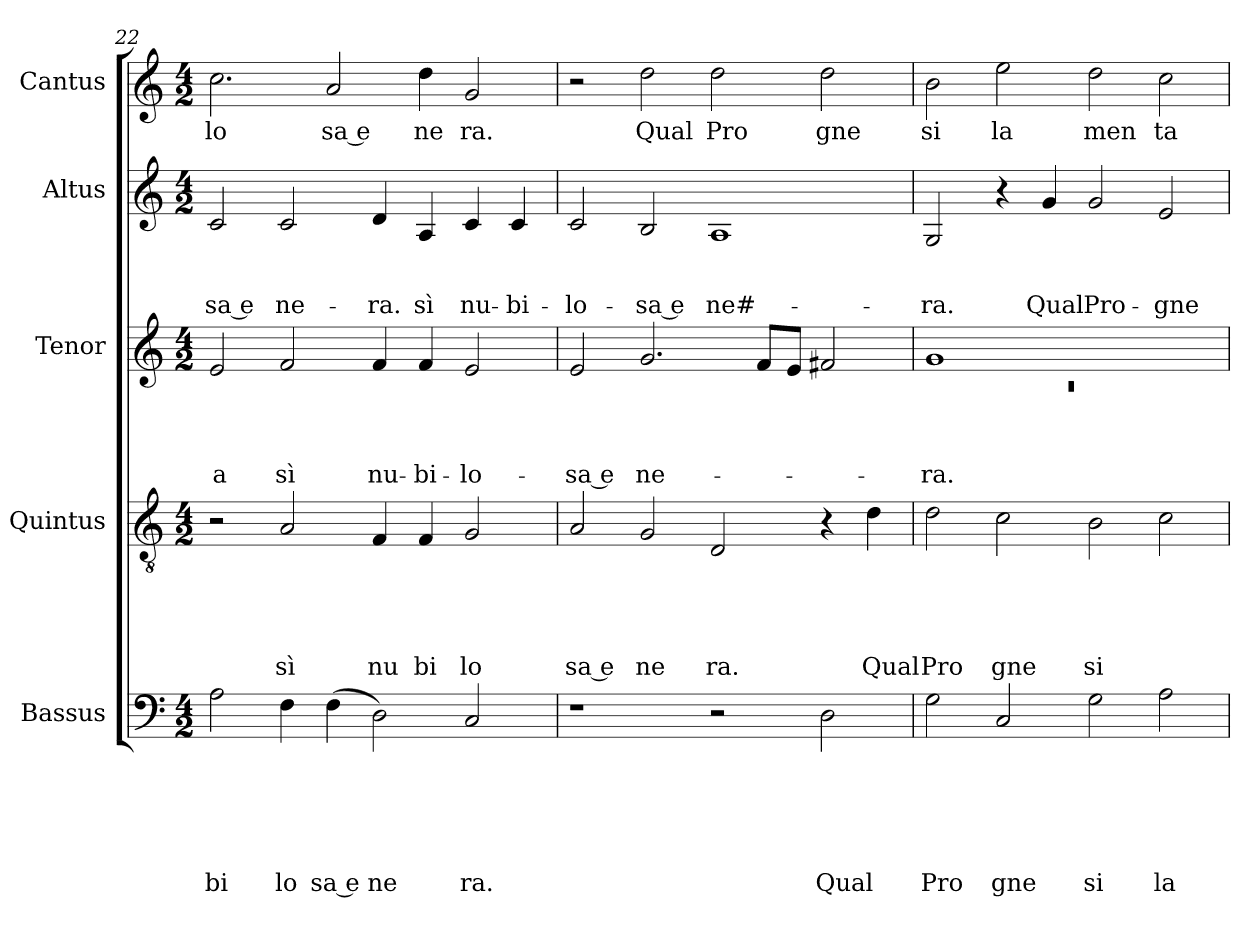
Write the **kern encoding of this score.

**kern	**text	**text	**text	**text	**text	**text	**kern	**text	**text	**text	**text	**text	**kern	**text	**text	**text	**text	**kern	**text	**text	**text	**kern	**text
*part5	*part5	*part5	*part5	*part5	*part5	*part5	*part4	*part4	*part4	*part4	*part4	*part4	*part3	*part3	*part3	*part3	*part3	*part2	*part2	*part2	*part2	*part1	*part1
*staff5	*staff5	*staff5	*staff5	*staff5	*staff5	*staff5	*staff4	*staff4	*staff4	*staff4	*staff4	*staff4	*staff3	*staff3	*staff3	*staff3	*staff3	*staff2	*staff2	*staff2	*staff2	*staff1	*staff1
*I"Bassus	*	*	*	*	*	*	*I"Quintus	*	*	*	*	*	*I"Tenor	*	*	*	*	*I"Altus	*	*	*	*I"Cantus	*
*clefF4	*	*	*	*	*	*	*clefGv2	*	*	*	*	*	*clefG2	*	*	*	*	*clefG2	*	*	*	*clefG2	*
*k[]	*	*	*	*	*	*	*k[]	*	*	*	*	*	*k[]	*	*	*	*	*k[]	*	*	*	*k[]	*
*C:	*	*	*	*	*	*	*C:	*	*	*	*	*	*C:	*	*	*	*	*C:	*	*	*	*C:	*
*M4/2	*	*	*	*	*	*	*M4/2	*	*	*	*	*	*M4/2	*	*	*	*	*M4/2	*	*	*	*M4/2	*
=22	=22	=22	=22	=22	=22	=22	=22	=22	=22	=22	=22	=22	=22	=22	=22	=22	=22	=22	=22	=22	=22	=22	=22
!	!	!	!	!	!	!LO:LY:b	!	!	!	!	!	!	!	!	!	!	!LO:LY:b	!	!	!	!LO:LY:b:rj	!	!LO:LY:b
2A\	.	.	.	.	.	bi	2r	.	.	.	.	.	2e/	.	.	.	-a	2c/	.	.	-sa e	2.cc\	lo
!	!	!	!	!	!	!LO:LY:b	!	!	!	!	!	!LO:LY:b	!	!	!	!	!LO:LY:b	!	!	!	!LO:LY:b	!	!
4F\	.	.	.	.	.	lo	2A/	.	.	.	.	sì	2f/	.	.	.	sì	2c/	.	.	ne-	.	.
!	!	!	!	!	!	!LO:LY:b:rj	!	!	!	!	!	!	!	!	!	!	!	!	!	!	!	!	!LO:LY:b:rj
(<4F\	.	.	.	.	.	sa e	.	.	.	.	.	.	.	.	.	.	.	.	.	.	.	2a/	sa e
!	!	!	!	!	!	!LO:LY:b	!	!	!	!	!	!LO:LY:b	!	!	!	!	!LO:LY:b	!	!	!	!LO:LY:b	!	!
2D\)	.	.	.	.	.	ne	4F/	.	.	.	.	nu	4f/	.	.	.	nu-	4d/	.	.	-ra.	.	.
!	!	!	!	!	!	!	!	!	!	!	!	!LO:LY:b	!	!	!	!	!LO:LY:b	!	!	!	!LO:LY:b	!	!LO:LY:b
.	.	.	.	.	.	.	4F/	.	.	.	.	bi	4f/	.	.	.	-bi-	4A/	.	.	sì	4dd\	ne
!	!	!	!	!	!	!LO:LY:b	!	!	!	!	!	!LO:LY:b	!	!	!	!	!LO:LY:b	!	!	!	!LO:LY:b	!	!LO:LY:b
2C/	.	.	.	.	.	ra.	2G/	.	.	.	.	lo	2e/	.	.	.	-lo-	4c/	.	.	nu-	2g/	ra.
!	!	!	!	!	!	!	!	!	!	!	!	!	!	!	!	!	!	!	!	!	!LO:LY:b	!	!
.	.	.	.	.	.	.	.	.	.	.	.	.	.	.	.	.	.	4c/	.	.	-bi-	.	.
=23	=23	=23	=23	=23	=23	=23	=23	=23	=23	=23	=23	=23	=23	=23	=23	=23	=23	=23	=23	=23	=23	=23	=23
!	!	!	!	!	!	!	!	!	!	!	!	!LO:LY:b:rj	!	!	!	!	!LO:LY:b:rj	!	!	!	!LO:LY:b	!	!
1r	.	.	.	.	.	.	2A/	.	.	.	.	sa e	2e/	.	.	.	-sa e	2c/	.	.	-lo-	2r	.
!	!	!	!	!	!	!	!	!	!	!	!	!LO:LY:b	!	!	!	!	!LO:LY:b	!	!	!	!LO:LY:b:rj	!	!LO:LY:b
.	.	.	.	.	.	.	2G/	.	.	.	.	ne	2.g/	.	.	.	ne-	2B/	.	.	-sa e	2dd\	Qual
!	!	!	!	!	!	!	!	!	!	!	!	!LO:LY:b	!	!	!	!	!	!	!	!	!LO:LY:b	!	!LO:LY:b
2r	.	.	.	.	.	.	2D/	.	.	.	.	ra.	.	.	.	.	.	1A	.	.	ne#-	2dd\	Pro
.	.	.	.	.	.	.	.	.	.	.	.	.	8f/L	.	.	.	.	.	.	.	.	.	.
.	.	.	.	.	.	.	.	.	.	.	.	.	8e/J	.	.	.	.	.	.	.	.	.	.
!	!	!	!	!	!	!LO:LY:b	!	!	!	!	!	!	!	!	!	!	!	!	!	!	!	!	!LO:LY:b
2D\	.	.	.	.	.	Qual	4r	.	.	.	.	.	2f#/	.	.	.	.	.	.	.	.	2dd\	gne
!	!	!	!	!	!	!	!	!	!	!	!	!LO:LY:b	!	!	!	!	!	!	!	!	!	!	!
.	.	.	.	.	.	.	4d\	.	.	.	.	Qual	.	.	.	.	.	.	.	.	.	.	.
=24	=24	=24	=24	=24	=24	=24	=24	=24	=24	=24	=24	=24	=24	=24	=24	=24	=24	=24	=24	=24	=24	=24	=24
*	*	*	*	*	*	*	*	*	*	*	*	*	*^	*	*	*	*	*	*	*	*	*	*
!	!	!	!	!	!	!LO:LY:b	!	!	!	!	!	!LO:LY:b	!	!LO:N:vis=1	!	!	!	!LO:LY:b	!	!	!	!LO:LY:b	!	!LO:LY:b
2G\	.	.	.	.	.	Pro	2d\	.	.	.	.	Pro	1g	0rc	.	.	.	-ra.	2G/	.	.	-ra.	2b\	si
!	!	!	!	!	!	!LO:LY:b	!	!	!	!	!	!LO:LY:b	!	!	!	!	!	!	!	!	!	!	!	!LO:LY:b
2C/	.	.	.	.	.	gne	2c\	.	.	.	.	gne	.	.	.	.	.	.	4r	.	.	.	2ee\	la
!	!	!	!	!	!	!	!	!	!	!	!	!	!	!	!	!	!	!	!	!	!	!LO:LY:b	!	!
.	.	.	.	.	.	.	.	.	.	.	.	.	.	.	.	.	.	.	4g/	.	.	Qual	.	.
!	!	!	!	!	!	!LO:LY:b	!	!	!	!	!	!LO:LY:b	!	!	!	!	!	!	!	!	!	!LO:LY:b	!	!LO:LY:b
2G\	.	.	.	.	.	si	2B\	.	.	.	.	si	1ryy	.	.	.	.	.	2g/	.	.	Pro-	2dd\	men
!	!	!	!	!	!	!LO:LY:b	!	!	!	!	!	!	!	!	!	!	!	!	!	!	!	!LO:LY:b	!	!LO:LY:b
2A\	.	.	.	.	.	la	2c\	.	.	.	.	.	.	.	.	.	.	.	2e/	.	.	-gne	2cc\	ta
*	*	*	*	*	*	*	*	*	*	*	*	*	*v	*v	*	*	*	*	*	*	*	*	*	*
=	=	=	=	=	=	=	=	=	=	=	=	=	=	=	=	=	=	=	=	=	=	=	=
*-	*-	*-	*-	*-	*-	*-	*-	*-	*-	*-	*-	*-	*-	*-	*-	*-	*-	*-	*-	*-	*-	*-	*-
